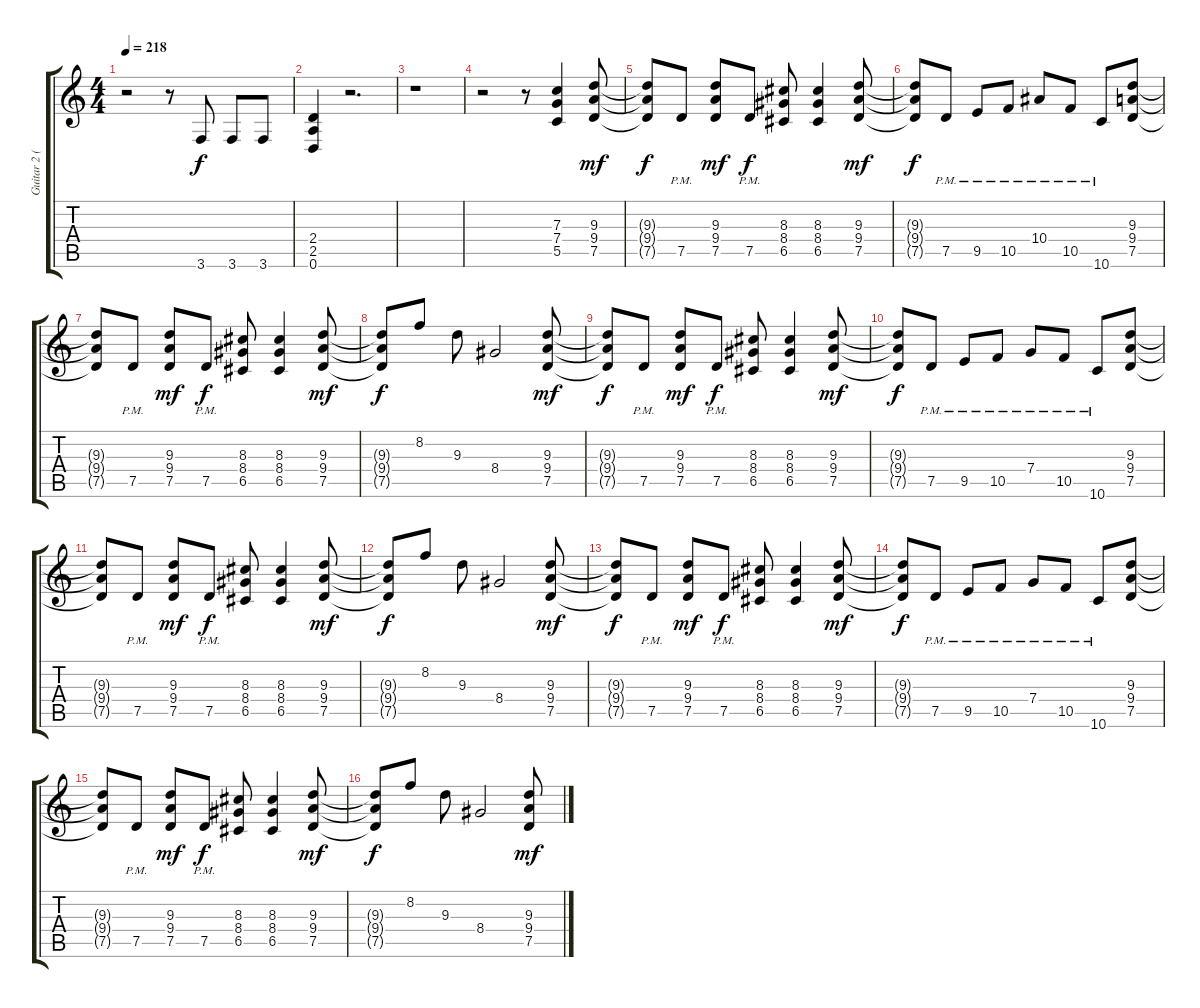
\track ("Guitar 2 (Ale)" "Guitar 2 (") {instrument distortionguitar}
\staff {score tabs}
\tuning (D4 A3 F3 C3 G2 D2) {hide}
\ts (4 4)
\tempo 218
\clef g2
\ks c
r.2{dy f} r.8 3.6.8 3.6.8 3.6.8 |
(2.4 2.5 0.6).4 r.2{d} |
r.1 |
r.2 r.8 (7.3 7.4 5.5).4 (9.3 9.4 7.5).8{dy mf} |
(9.3{t} 9.4{t} 7.5{t}).8{dy f} 7.5{pm}.8 (9.3 9.4 7.5).8{dy mf} 7.5{pm}.8{dy f} (8.3 8.4 6.5).8 (8.3 8.4 6.5).4 (9.3 9.4 7.5).8{dy mf} |
(9.3{t} 9.4{t} 7.5{t}).8{dy f} 7.5{pm}.8 9.5{pm}.8 10.5{pm}.8 10.4{pm}.8 10.5{pm}.8 10.6{pm}.8 (9.3 9.4 7.5).8 |
(9.3{t} 9.4{t} 7.5{t}).8 7.5{pm}.8 (9.3 9.4 7.5).8{dy mf} 7.5{pm}.8{dy f} (8.3 8.4 6.5).8 (8.3 8.4 6.5).4 (9.3 9.4 7.5).8{dy mf} |
(9.3{t} 9.4{t} 7.5{t}).8{dy f} 8.2.8 9.3.8 8.4.2 (9.3 9.4 7.5).8{dy mf} |
(9.3{t} 9.4{t} 7.5{t}).8{dy f} 7.5{pm}.8 (9.3 9.4 7.5).8{dy mf} 7.5{pm}.8{dy f} (8.3 8.4 6.5).8 (8.3 8.4 6.5).4 (9.3 9.4 7.5).8{dy mf} |
(9.3{t} 9.4{t} 7.5{t}).8{dy f} 7.5{pm}.8 9.5{pm}.8 10.5{pm}.8 7.4{pm}.8 10.5{pm}.8 10.6{pm}.8 (9.3 9.4 7.5).8 |
(9.3{t} 9.4{t} 7.5{t}).8 7.5{pm}.8 (9.3 9.4 7.5).8{dy mf} 7.5{pm}.8{dy f} (8.3 8.4 6.5).8 (8.3 8.4 6.5).4 (9.3 9.4 7.5).8{dy mf} |
(9.3{t} 9.4{t} 7.5{t}).8{dy f} 8.2.8 9.3.8 8.4.2 (9.3 9.4 7.5).8{dy mf} |
(9.3{t} 9.4{t} 7.5{t}).8{dy f} 7.5{pm}.8 (9.3 9.4 7.5).8{dy mf} 7.5{pm}.8{dy f} (8.3 8.4 6.5).8 (8.3 8.4 6.5).4 (9.3 9.4 7.5).8{dy mf} |
(9.3{t} 9.4{t} 7.5{t}).8{dy f} 7.5{pm}.8 9.5{pm}.8 10.5{pm}.8 7.4{pm}.8 10.5{pm}.8 10.6{pm}.8 (9.3 9.4 7.5).8 |
(9.3{t} 9.4{t} 7.5{t}).8 7.5{pm}.8 (9.3 9.4 7.5).8{dy mf} 7.5{pm}.8{dy f} (8.3 8.4 6.5).8 (8.3 8.4 6.5).4 (9.3 9.4 7.5).8{dy mf} |
(9.3{t} 9.4{t} 7.5{t}).8{dy f} 8.2.8 9.3.8 8.4.2 (9.3 9.4 7.5).8{dy mf}
